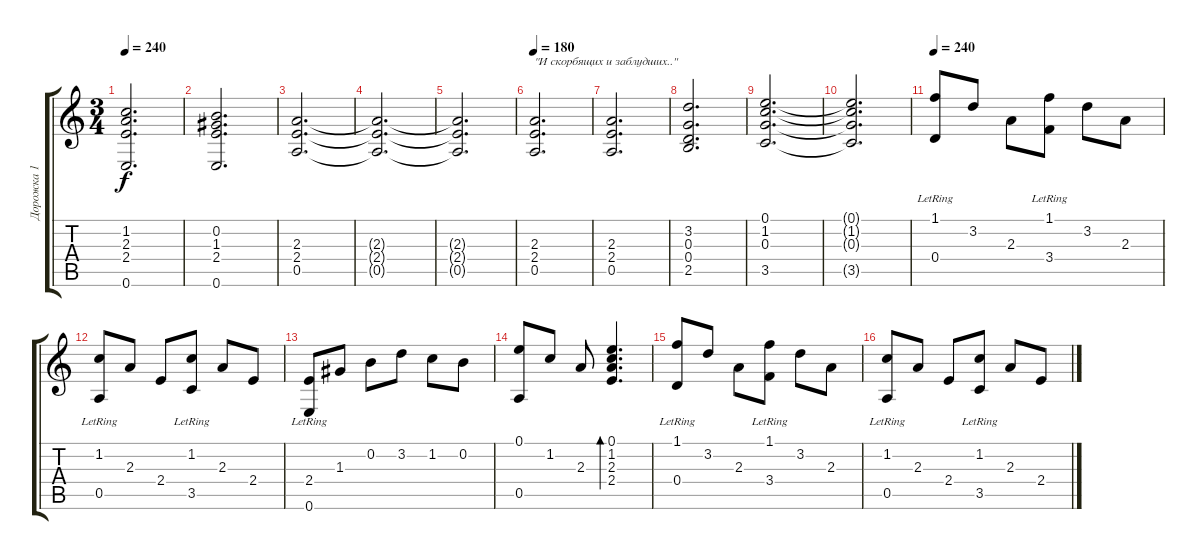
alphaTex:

\track ("Дорожка 1" "Дорожка 1") {instrument acousticguitarnylon}
\staff {score tabs}
\tuning (E4 B3 G3 D3 A2 E2) {hide}
\ts (3 4)
\tempo 240
\clef g2
\ks c
(1.2 2.3 2.4 0.6).2{d dy f} |
(0.2 1.3 2.4 0.6).2{d} |
(2.3 2.4 0.5).2{d} |
(2.3{t} 2.4{t} 0.5{t}).2{d} |
(2.3{t} 2.4{t} 0.5{t}).2{d} |
\tempo 180
(2.3 2.4 0.5).2{d txt "\"И скорбящих и заблудших..\""} |
(2.3 2.4 0.5).2{d} |
(3.2 0.3 0.4 2.5).2{d} |
(0.1 1.2 0.3 3.5).2{d} |
(0.1{t} 1.2{t} 0.3{t} 3.5{t}).2{d} |
\tempo 240
(1.1 0.4{lr}).8 3.2.8 2.3.8 (1.1 3.4{lr}).8 3.2.8 2.3.8 |
(1.2 0.5{lr}).8 2.3.8 2.4.8 (1.2 3.5{lr}).8 2.3.8 2.4.8 |
(2.4 0.6{lr}).8 1.3.8 0.2.8 3.2.8 1.2.8 0.2.8 |
(0.1 0.5).8 1.2.8 2.3.8 (0.1 1.2 2.3 2.4).4{d bd 60} |
(1.1 0.4{lr}).8 3.2.8 2.3.8 (1.1 3.4{lr}).8 3.2.8 2.3.8 |
(1.2 0.5{lr}).8 2.3.8 2.4.8 (1.2 3.5{lr}).8 2.3.8 2.4.8
